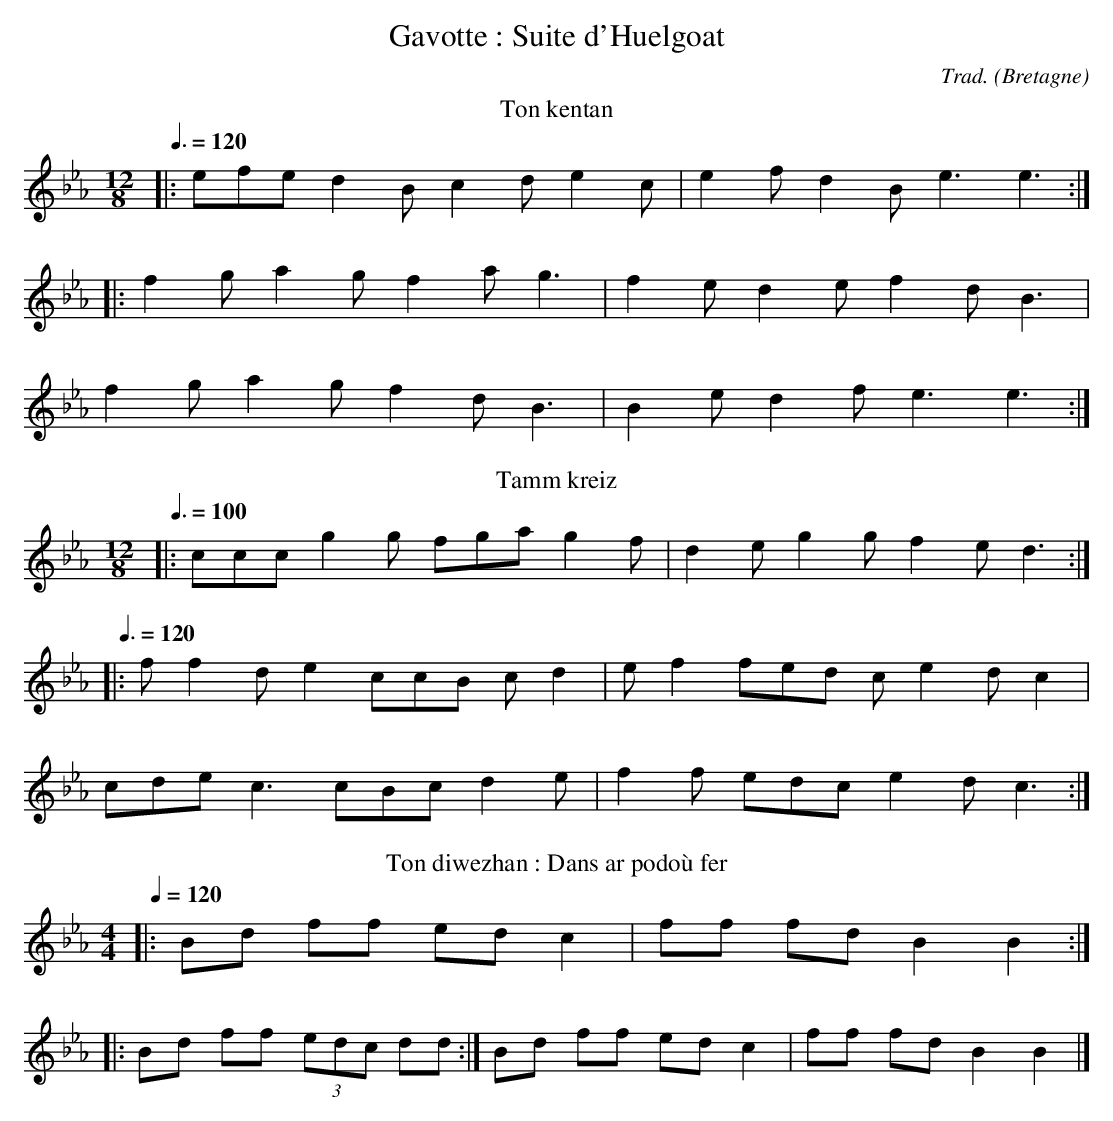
X:1
T:Gavotte : Suite d'Huelgoat
C:Trad.
O:Bretagne
M:12/8
L:1/16
Q:3/8=120
K:C
T:Ton kentan
K:Eb
|: e2f2e2 d4 B2 c4 d2 e4 c2 | e4 f2 d4 B2 e6 e6 ::
f4 g2 a4 g2 f4 a2 g6 | f4 e2 d4 e2 f4 d2 B6 |
f4 g2 a4 g2 f4 d2 B6 | B4 e2 d4 f2 e6 e6 :|
T:Tamm kreiz
Q:3/8=100
K:Eb
|: c2c2c2 g4 g2 f2g2a2 g4 f2 | d4 e2 g4 g2 f4 e2 d6 :|
Q:3/8=120
K:Eb
|: f2 f4 d2 e4 c2c2B2 c2 d4 | e2 f4 f2e2d2 c2 e4 d2 c4 |
c2d2e2 c6 c2B2c2 d4 e2 | f4 f2 e2d2c2 e4 d2 c6 :|
T:Ton diwezhan : Dans ar podoù fer
M:4/4
L:1/16
Q:1/4=120
K:Eb
|: B2d2 f2f2 e2d2 c4 | f2f2 f2d2 B4 B4 ::
B2d2 f2f2 (3e2d2c2 d2d2 :| B2d2 f2f2 e2d2 c4 | f2f2 f2d2 B4 B4 |]
